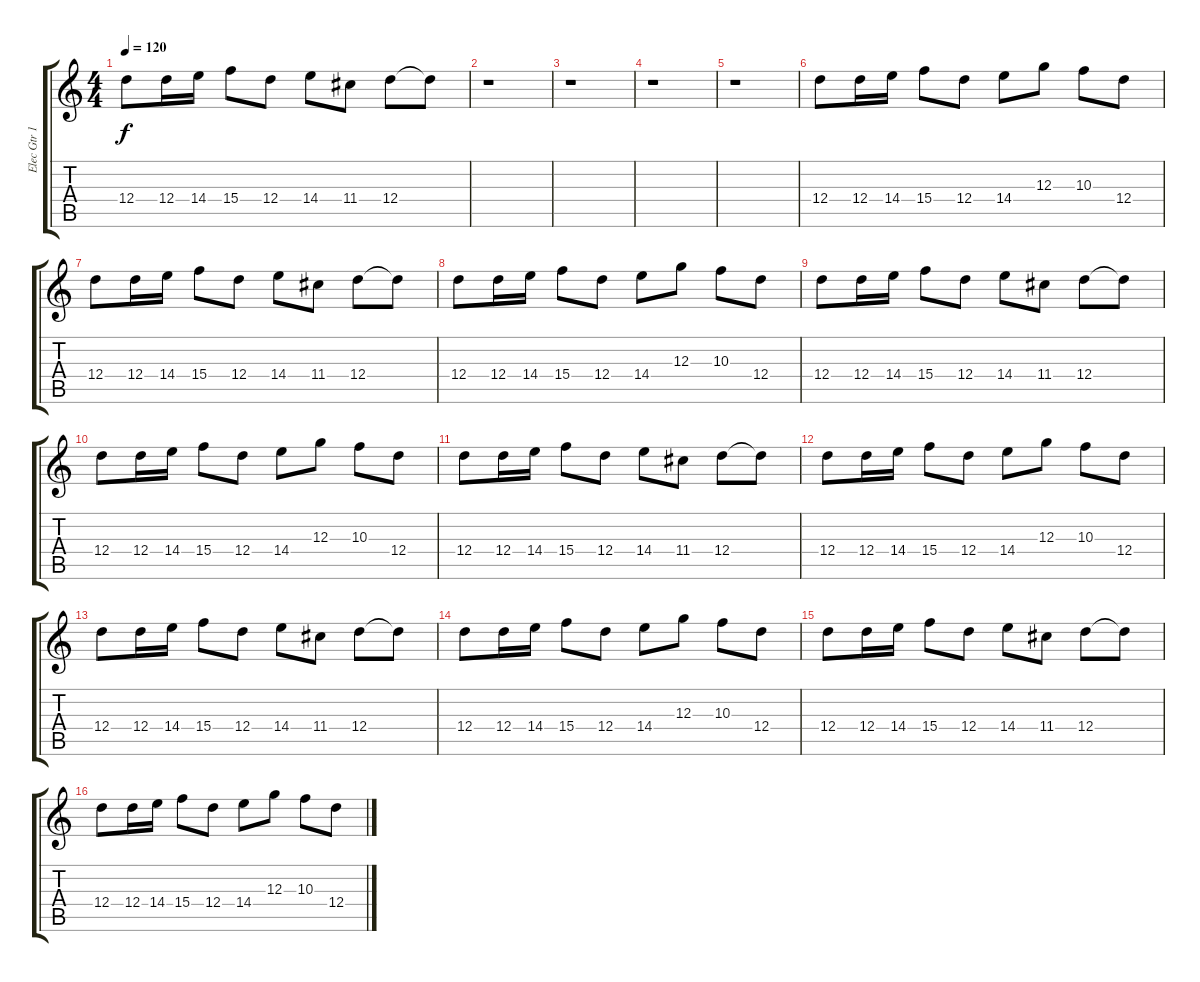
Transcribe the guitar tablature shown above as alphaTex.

\track ("Elec Gtr 1" "Elec Gtr 1") {instrument overdrivenguitar}
\staff {score tabs}
\tuning (E4 B3 G3 D3 A2 D2) {hide}
\ts (4 4)
\tempo 120
\clef g2
\ks c
12.4.8{dy f} 12.4.16 14.4.16 15.4.8 12.4.8 14.4.8 11.4.8 12.4.8 12.4{t}.8 |
r.1 |
r.1 |
r.1 |
r.1 |
12.4.8 12.4.16 14.4.16 15.4.8 12.4.8 14.4.8 12.3.8 10.3.8 12.4.8 |
12.4.8 12.4.16 14.4.16 15.4.8 12.4.8 14.4.8 11.4.8 12.4.8 12.4{t}.8 |
12.4.8 12.4.16 14.4.16 15.4.8 12.4.8 14.4.8 12.3.8 10.3.8 12.4.8 |
12.4.8 12.4.16 14.4.16 15.4.8 12.4.8 14.4.8 11.4.8 12.4.8 12.4{t}.8 |
12.4.8 12.4.16 14.4.16 15.4.8 12.4.8 14.4.8 12.3.8 10.3.8 12.4.8 |
12.4.8 12.4.16 14.4.16 15.4.8 12.4.8 14.4.8 11.4.8 12.4.8 12.4{t}.8 |
12.4.8 12.4.16 14.4.16 15.4.8 12.4.8 14.4.8 12.3.8 10.3.8 12.4.8 |
12.4.8 12.4.16 14.4.16 15.4.8 12.4.8 14.4.8 11.4.8 12.4.8 12.4{t}.8 |
12.4.8 12.4.16 14.4.16 15.4.8 12.4.8 14.4.8 12.3.8 10.3.8 12.4.8 |
12.4.8 12.4.16 14.4.16 15.4.8 12.4.8 14.4.8 11.4.8 12.4.8 12.4{t}.8 |
12.4.8 12.4.16 14.4.16 15.4.8 12.4.8 14.4.8 12.3.8 10.3.8 12.4.8
